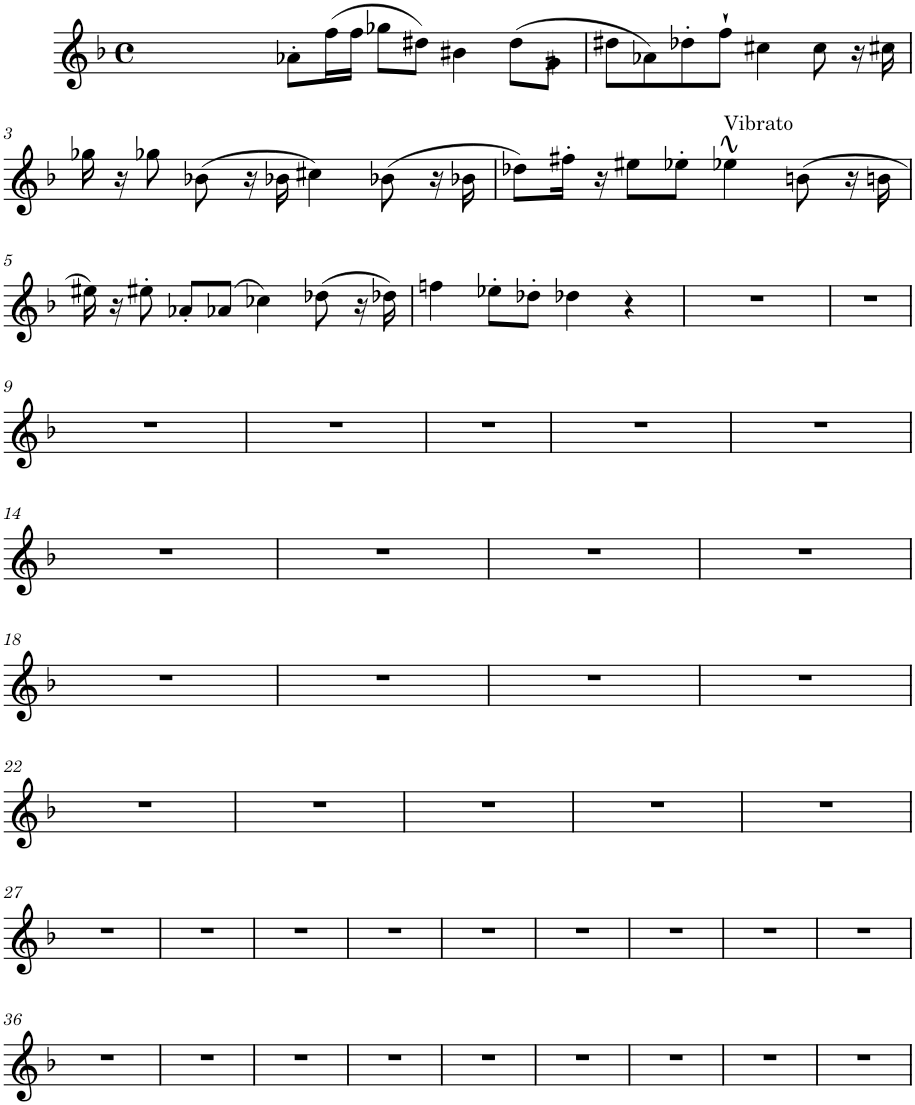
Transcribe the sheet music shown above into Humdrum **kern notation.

**kern
*part1
*staff1
*I"Flûte
*I'Fl.
*clefG2
*k[b-]
*M4/4
*met(c)
=1
8a-X'\L
(16ff\L
16ff\JJ
8gg-X\L
8dd#X\J)
4b#X\
(8dd#\L
8g#X\J
=2
8dd#X\L
8a-X\)
8dd-X'\
8ff`\J
4cc#X\
8cc#\
16r
16cc#X\
!!LO:LB:g=z
=3
16gg-X\
16r
8gg-X\
(8b-X\
16r
16b-X\
4cc#X\)
(8b-X\
16r
16b-X\
=4
8dd-X\L)
16ff#X'\Jk
16r
8ee#X\L
8ee-X'\J
!LO:TX:a:t=Vibrato
4ee-X\
(8bn\
16r
16bn\
!!LO:LB:g=z
=5
16ee#X\)
16r
8ee#X'\
8a-X'/L
(8a-X/J
4cc-X\)
(8dd-X\
16r
16dd-X\)
=6
4ffn\
8ee-X'\L
8dd-X'\J
4dd-X\
4r
=7
1r
=8
1r
!!LO:LB:g=z
=9
1r
=10
1r
=11
1r
=12
1r
=13
1r
!!LO:LB:g=z
=14
1r
=15
1r
=16
1r
=17
1r
!!LO:LB:g=z
=18
1r
=19
1r
=20
1r
=21
1r
!!LO:LB:g=z
=22
1r
=23
1r
=24
1r
=25
1r
=26
1r
!!LO:LB:g=z
=27
1r
=28
1r
=29
1r
=30
1r
=31
1r
=32
1r
=33
1r
=34
1r
=35
1r
!!LO:LB:g=z
=36
1r
=37
1r
=38
1r
=39
1r
=40
1r
=41
1r
=42
1r
=43
1r
=44
1r
=
*-
